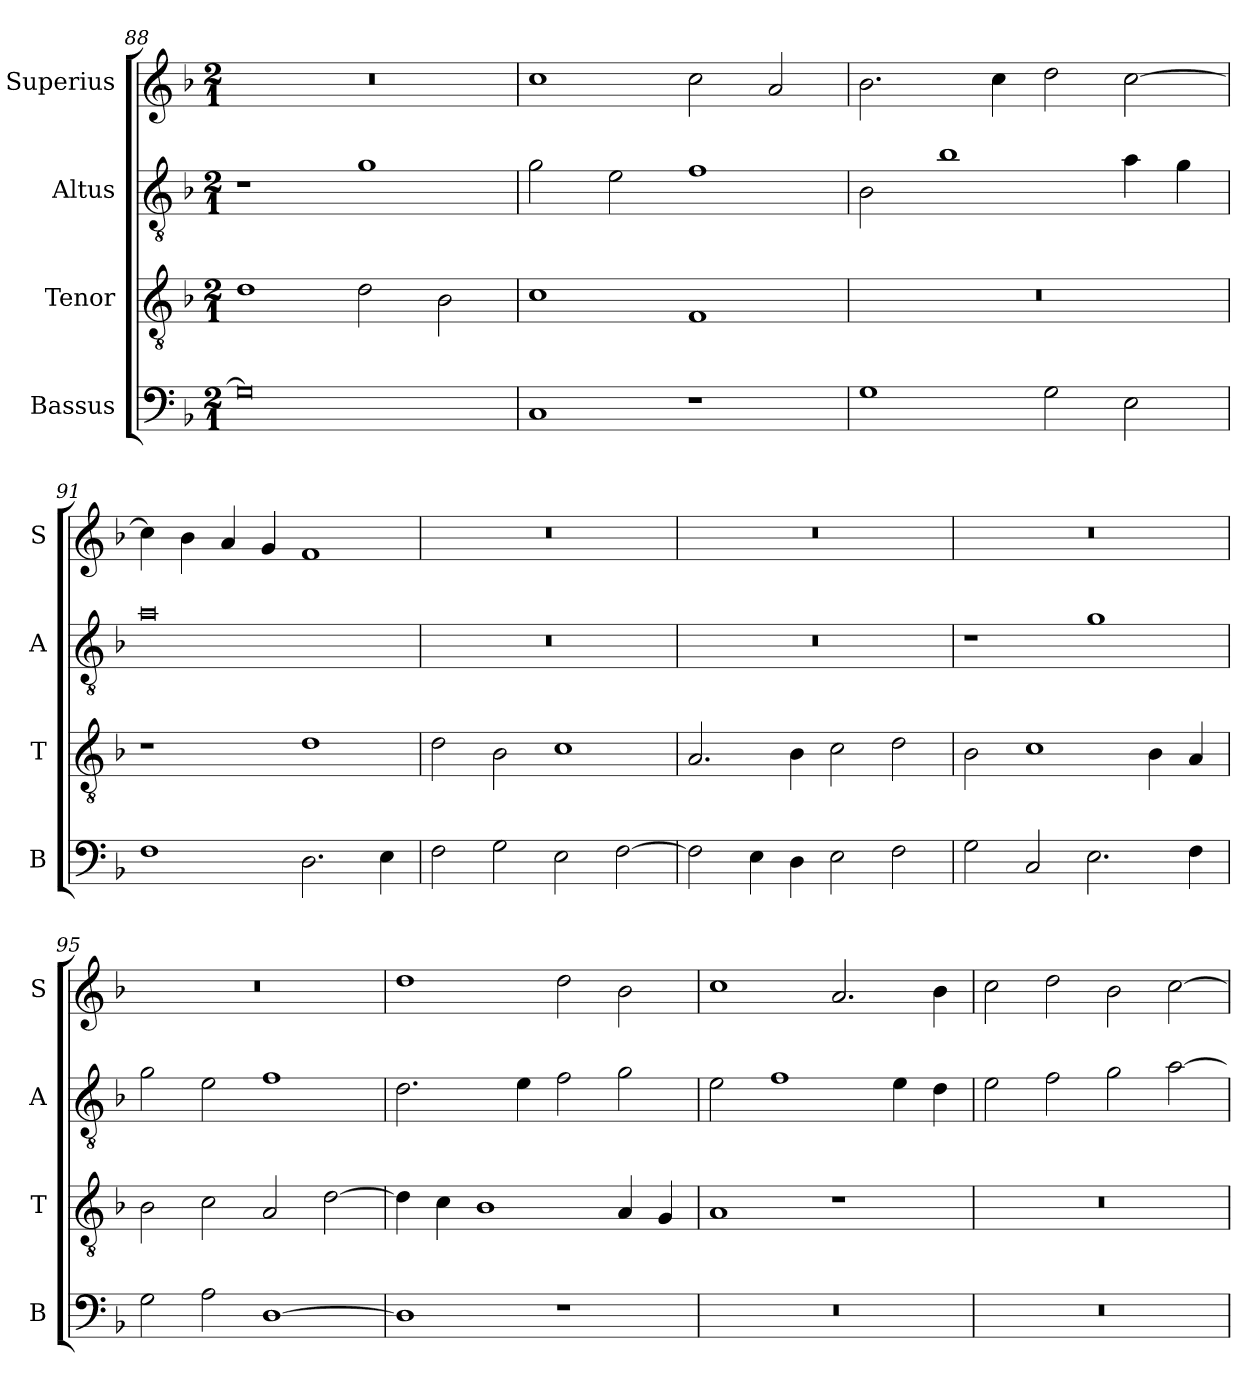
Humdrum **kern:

**kern	**kern	**kern	**kern
*part4	*part3	*part2	*part1
*staff4	*staff3	*staff2	*staff1
*I"Bassus	*I"Tenor	*I"Altus	*I"Superius
*I'B	*I'T	*I'A	*I'S
*clefF4	*clefGv2	*clefGv2	*clefG2
*k[b-]	*k[b-]	*k[b-]	*k[b-]
*F:	*F:	*F:	*F:
*M2/1	*M2/1	*M2/1	*M2/1
=88	=88	=88	=88
0G]	1d	1r	0r
.	2d	1g	.
.	2B-	.	.
=89	=89	=89	=89
1C	1c	2g	1cc
.	.	2e	.
1r	1F	1f	2cc
.	.	.	2a
=90	=90	=90	=90
1G	0r	2B-	2.b-
.	.	1b-	.
.	.	.	4cc
2G	.	.	2dd
2E	.	4a	[2cc
.	.	4g	.
=91	=91	=91	=91
1F	1r	0a	4cc]
.	.	.	4b-
.	.	.	4a
.	.	.	4g
2.D	1d	.	1f
4E	.	.	.
=92	=92	=92	=92
2F	2d	0r	0r
2G	2B-	.	.
2E	1c	.	.
[2F	.	.	.
=93	=93	=93	=93
2F]	2.A	0r	0r
4E	.	.	.
4D	4B-	.	.
2E	2c	.	.
2F	2d	.	.
=94	=94	=94	=94
2G	2B-	1r	0r
2C	1c	.	.
2.E	.	1g	.
.	4B-	.	.
4F	4A	.	.
=95	=95	=95	=95
2G	2B-	2g	0r
2A	2c	2e	.
[1D	2A	1f	.
.	[2d	.	.
=96	=96	=96	=96
1D]	4d]	2.d	1dd
.	4c	.	.
.	1B-	.	.
.	.	4e	.
1r	.	2f	2dd
.	4A	2g	2b-
.	4G	.	.
=97	=97	=97	=97
0r	1A	2e	1cc
.	.	1f	.
.	1r	.	2.a
.	.	4e	.
.	.	4d	4b-
=98	=98	=98	=98
0r	0r	2e	2cc
.	.	2f	2dd
.	.	2g	2b-
.	.	[2a	[2cc
=	=	=	=
*-	*-	*-	*-
